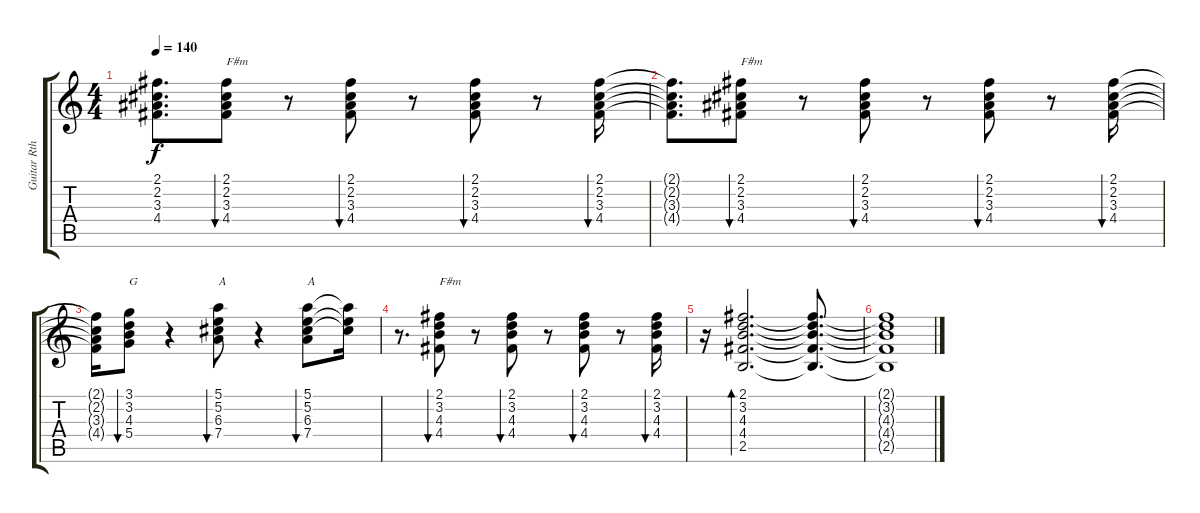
\track ("Guitar Rthym" "Guitar Rth") {instrument acousticguitarsteel}
\staff {score tabs}
\tuning (E4 B3 G3 D3 A2 E2) {hide}
\ts (4 4)
\tempo 140
\clef g2
\ks c
(2.1{t} 2.2{t} 3.3{t} 4.4{t}).8{d dy f} (2.1 2.2 3.3 4.4).8{bu 30 txt "F#m"} r.8 (2.1 2.2 3.3 4.4).8{bu 30} r.8 (2.1 2.2 3.3 4.4).8{bu 30} r.8 (2.1 2.2 3.3 4.4).16{bu 30} |
(2.1{t} 2.2{t} 3.3{t} 4.4{t}).8{d} (2.1 2.2 3.3 4.4).8{bu 30 txt "F#m"} r.8 (2.1 2.2 3.3 4.4).8{bu 30} r.8 (2.1 2.2 3.3 4.4).8{bu 30} r.8 (2.1 2.2 3.3 4.4).16{bu 30} |
(2.1{t} 2.2{t} 3.3{t} 4.4{t}).16 (3.1 3.2 4.3 5.4).8{bu 30 txt "G"} r.4 (5.1 5.2 6.3 7.4).8{bu 30 txt "A"} r.4 (5.1 5.2 6.3 7.4).8{bu 30 txt "A"} (5.1{t} 5.2{t} 6.3{t}).16 |
r.8{d} (2.1 3.2 4.3 4.4).8{bu 30 txt "F#m"} r.8 (2.1 3.2 4.3 4.4).8{bu 30} r.8 (2.1 3.2 4.3 4.4).8{bu 30} r.8 (2.1 3.2 4.3 4.4).16{bu 30} |
r.16 (2.1 3.2 4.3 4.4 2.5).2{d bd 30} (2.1{t} 3.2{t} 4.3{t} 4.4{t} 2.5{t}).8{d} |
(2.1{t} 3.2{t} 4.3{t} 4.4{t} 2.5{t}).1
